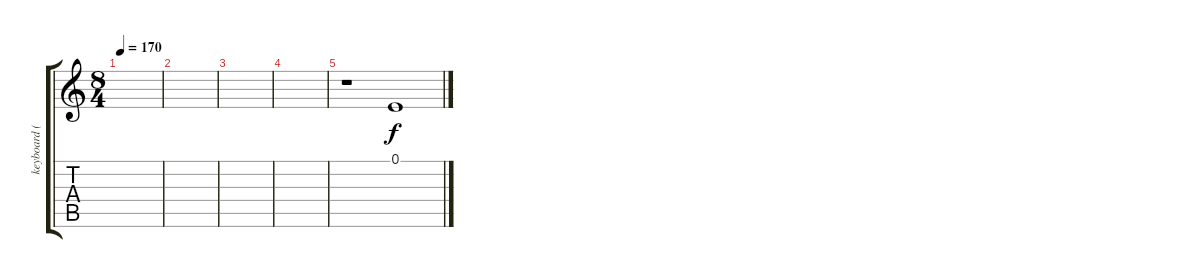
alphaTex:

\track ("keyboard (aj)" "keyboard (") {instrument reversecymbal}
\staff {score tabs}
\tuning (E4 B3 G3 D3 A2 E2) {hide}
\ts (8 4)
\tempo 170
\clef g2
\ks c
|
|
|
|
r.1 0.1.1
